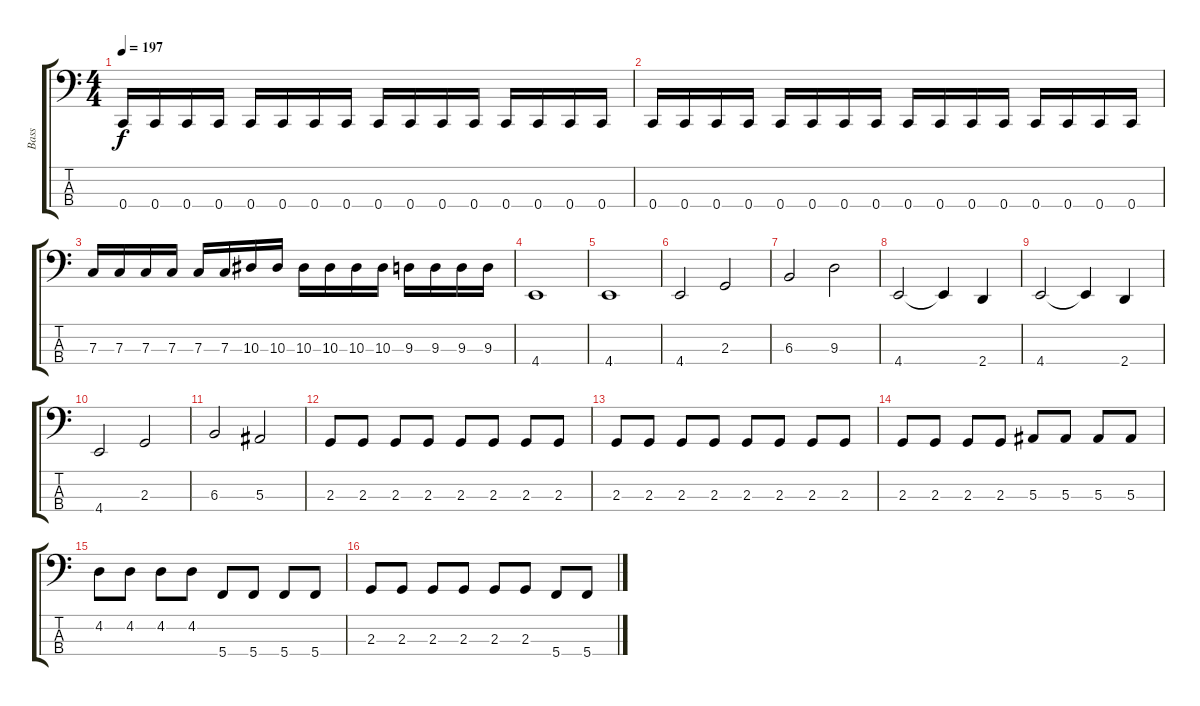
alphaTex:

\track ("Bass" "Bass") {instrument electricbasspick}
\staff {score tabs}
\tuning (Eb2 Bb1 F1 C1) {hide}
\ts (4 4)
\tempo 197
\clef f4
\ks c
0.4.16{dy f} 0.4.16 0.4.16 0.4.16 0.4.16 0.4.16 0.4.16 0.4.16 0.4.16 0.4.16 0.4.16 0.4.16 0.4.16 0.4.16 0.4.16 0.4.16 |
0.4.16 0.4.16 0.4.16 0.4.16 0.4.16 0.4.16 0.4.16 0.4.16 0.4.16 0.4.16 0.4.16 0.4.16 0.4.16 0.4.16 0.4.16 0.4.16 |
7.3.16 7.3.16 7.3.16 7.3.16 7.3.16 7.3.16 10.3.16 10.3.16 10.3.16 10.3.16 10.3.16 10.3.16 9.3.16 9.3.16 9.3.16 9.3.16 |
4.4.1 |
4.4.1 |
4.4.2 2.3.2 |
6.3.2 9.3.2 |
4.4.2 4.4{t}.4 2.4.4 |
4.4.2 4.4{t}.4 2.4.4 |
4.4.2 2.3.2 |
6.3.2 5.3.2 |
2.3.8 2.3.8 2.3.8 2.3.8 2.3.8 2.3.8 2.3.8 2.3.8 |
2.3.8 2.3.8 2.3.8 2.3.8 2.3.8 2.3.8 2.3.8 2.3.8 |
2.3.8 2.3.8 2.3.8 2.3.8 5.3.8 5.3.8 5.3.8 5.3.8 |
4.2.8 4.2.8 4.2.8 4.2.8 5.4.8 5.4.8 5.4.8 5.4.8 |
2.3.8 2.3.8 2.3.8 2.3.8 2.3.8 2.3.8 5.4.8 5.4.8
